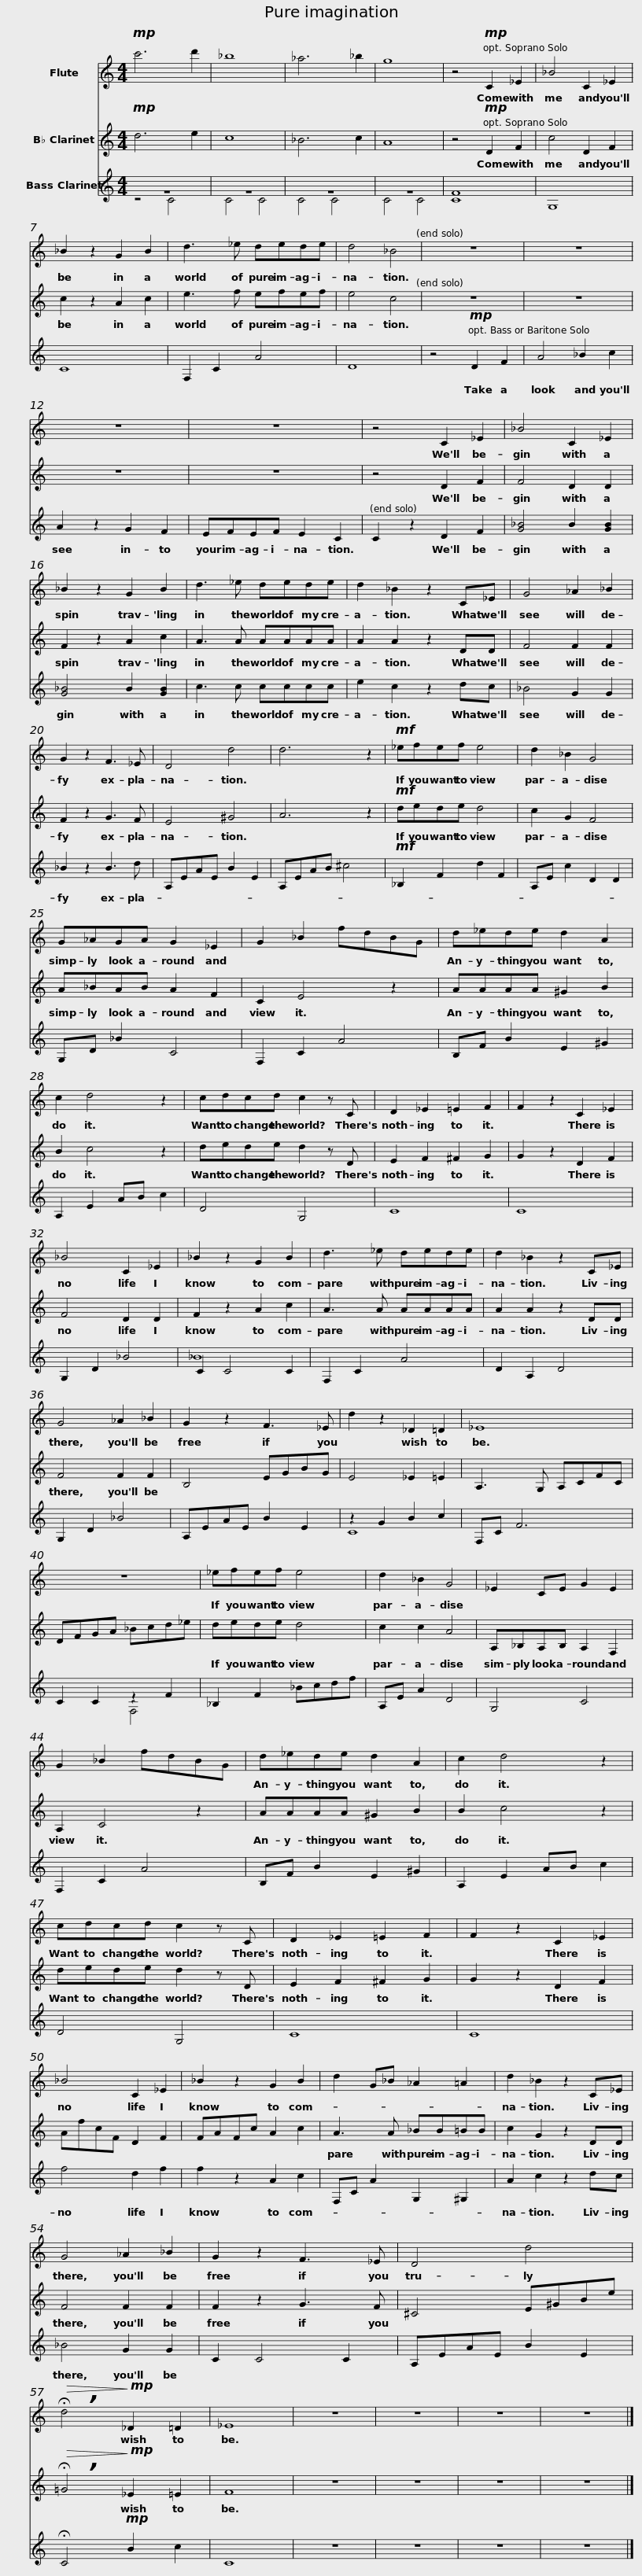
X:1
%%score 1 2 ( 3 4 )
L:1/8
M:4/4
I:linebreak $
K:C
V:1 treble
V:2 treble transpose=-2
V:3 treble transpose=-14
V:4 treble transpose="-14 "
V:1
!mp! c'6 d'2 | _b8 | _a6 _b2 | g8 | z4!mp! C2 _E2 | %5
 _B4 C2 _E2 | _B2 z2 G2 B2 |$ d3 _e dede | d4 _B4 | z8 | %10
 z8 | z8 | z8 |$ z4 C2 _E2 | _B4 C2 _E2 | %15
 _B2 z2 G2 B2 | d3 _e dede | d2 _B2 z2 C_E |$ G4 _A2 _B2 | G2 z2 F3 _E | %20
 D4 d4 | d6 z2 |!mf! _efef e4 | d2 _B2 G4 |$ G_AGA G2 _E2 | %25
 G2 _B2 fdBG | d_ede d2 A2 | c2 d4 z2 |$ cdcd c2 z C | D2 _E2 =E2 F2 | %30
 F2 z2 C2 _E2 | _B4 C2 _E2 | _B2 z2 G2 B2 |$ d3 _e dede | d2 _B2 z2 C_E | %35
 G4 _A2 _B2 | G2 z2 F3 _E | d2 z2 _D2 =D2 |$ _E8 | z8 | %40
 _efef e4 | d2 _B2 G4 |$ _E2 CE G2 E2 | G2 _B2 fdBG | d_ede d2 A2 | %45
 c2 d4 z2 |$ cdcd c2 z C | D2 _E2 =E2 F2 | F2 z2 C2 _E2 | _B4 C2 _E2 | %50
 _B2 z2 G2 B2 |$ d2 G_B _A2 =A2 | d2 _B2 z2 C_E | G4 _A2 _B2 | G2 z2 F3 _E | %55
 D4 d4 |$!>(! !breath!!fermata!d4!>)!!mp! _D2 =D2 | _E8 | z8 | z8 | %60
 z8 | z8 |] %62
V:2
!mp! d6 e2 | c8 | _B6 c2 | A8 | z4!mp! D2 F2 | %5
 c4 D2 F2 | c2 z2 A2 c2 |$ e3 f efef | e4 c4 | z8 | %10
 z8 | z8 | z8 |$ z4 D2 F2 | F4 D2 D2 | %15
 F2 z2 A2 c2 | A3 A AAAA | A2 A2 z2 DD |$ F4 F2 F2 | F2 z2 G3 F | %20
 E4 ^G4 | A6 z2 |!mf! dede d4 | c2 G2 F4 |$ A_BAB A2 F2 | %25
 C2 E4 z2 | AAAA ^G2 B2 | B2 c4 z2 |$ dede d2 z D | E2 F2 ^F2 G2 | %30
 G2 z2 D2 F2 | F4 D2 D2 | F2 z2 A2 c2 |$ A3 A AAAA | A2 A2 z2 DD | %35
 F4 F2 F2 | B,4 EGBG | E4 _E2 =E2 |$ A,3 G, A,CFC | DFGA _Bcd_e | %40
 dede d4 | c2 c2 A4 |$ A,_B,A,B, A,2 F,2 | A,2 C4 z2 | AAAA ^G2 B2 | %45
 B2 c4 z2 |$ dede d2 z D | E2 F2 ^F2 G2 | G2 z2 D2 F2 | AfcF D2 F2 | %50
 FAFc A2 c2 |$ A3 A _BB=BB | c2 G2 z2 DD | F4 F2 F2 | F2 z2 G3 F | %55
 ^C4 E^GBe |$!>(! !breath!!fermata!=G4!>)!!mp! _E2 =E2 | F8 | z8 | z8 | %60
 z8 | z8 |] %62
V:3
 z8 | z8 | z8 | z8 | [CF]8 | %5
 G,8 | C8 |$ F,2 C2 A4 | D8 | z4!mp! D2 F2 | %10
 A4 _B2 c2 | A2 z2 G2 F2 | EFEF E2 C2 |$ C2 z2 D2 F2 | [G_B]4 B2 [GB]2 | %15
 [G_B]4 B2 [GB]2 | c3 c cccc | e2 c2 z2 dc |$ _B4 G2 G2 | _B2 z2 B3 d | %20
 A,EAE B2 E2 | A,EAB ^c4 |!mf! _B,2 F2 d2 F2 | A,E c2 D2 D2 |$ G,D _B2 C4 | %25
 F,2 C2 A4 | B,F B2 E2 ^G2 | A,2 E2 AB c2 |$ D4 G,4 | C8 | %30
 C8 | G,2 D2 _B4 | C2 C4 C2 |$ F,2 C2 A4 | D2 A,2 D4 | %35
 G,2 D2 _B4 | A,EAE B2 E2 | z2 G2 B2 c2 |$ F,C F6 | C2 C2 z2 F2 | %40
 _B,2 F2 _Bcdf | A,E A2 D4 |$ G,4 C4 | F,2 C2 A4 | B,F B2 E2 ^G2 | %45
 A,2 E2 AB c2 |$ D4 G,4 | C8 | C8 | f4 d2 f2 | %50
 f2 z2 A2 c2 |$ F,C A2 G,2 ^G,2 | A2 c2 z2 dc | _B4 G2 G2 | C2 C4 C2 | %55
 A,EAE B2 E2 |$ !fermata!C4!mp! B2 c2 | C8 | z8 | z8 | %60
 z8 | z8 |] %62
V:4
 z4 C4 | C4 C4 | C4 C4 | C4 C4 | x8 | %5
 x8 | x8 |$ x8 | x8 | x8 | %10
 x8 | x8 | x8 |$ x8 | x8 | %15
 x8 | x8 | x8 |$ x8 | x8 | %20
 x8 | x8 | x8 | x8 |$ x8 | %25
 x8 | x8 | x8 |$ x8 | x8 | %30
 x8 | x8 | _B8 |$ x8 | x8 | %35
 x8 | x8 | C8 |$ x8 | x4 F,4 | %40
 x8 | x8 |$ x8 | x8 | x8 | %45
 x8 |$ x8 | x8 | x8 | x8 | %50
 x8 |$ x8 | x8 | x8 | x8 | %55
 x8 |$ x8 | x8 | x8 | x8 | %60
 x8 | x8 |] %62
